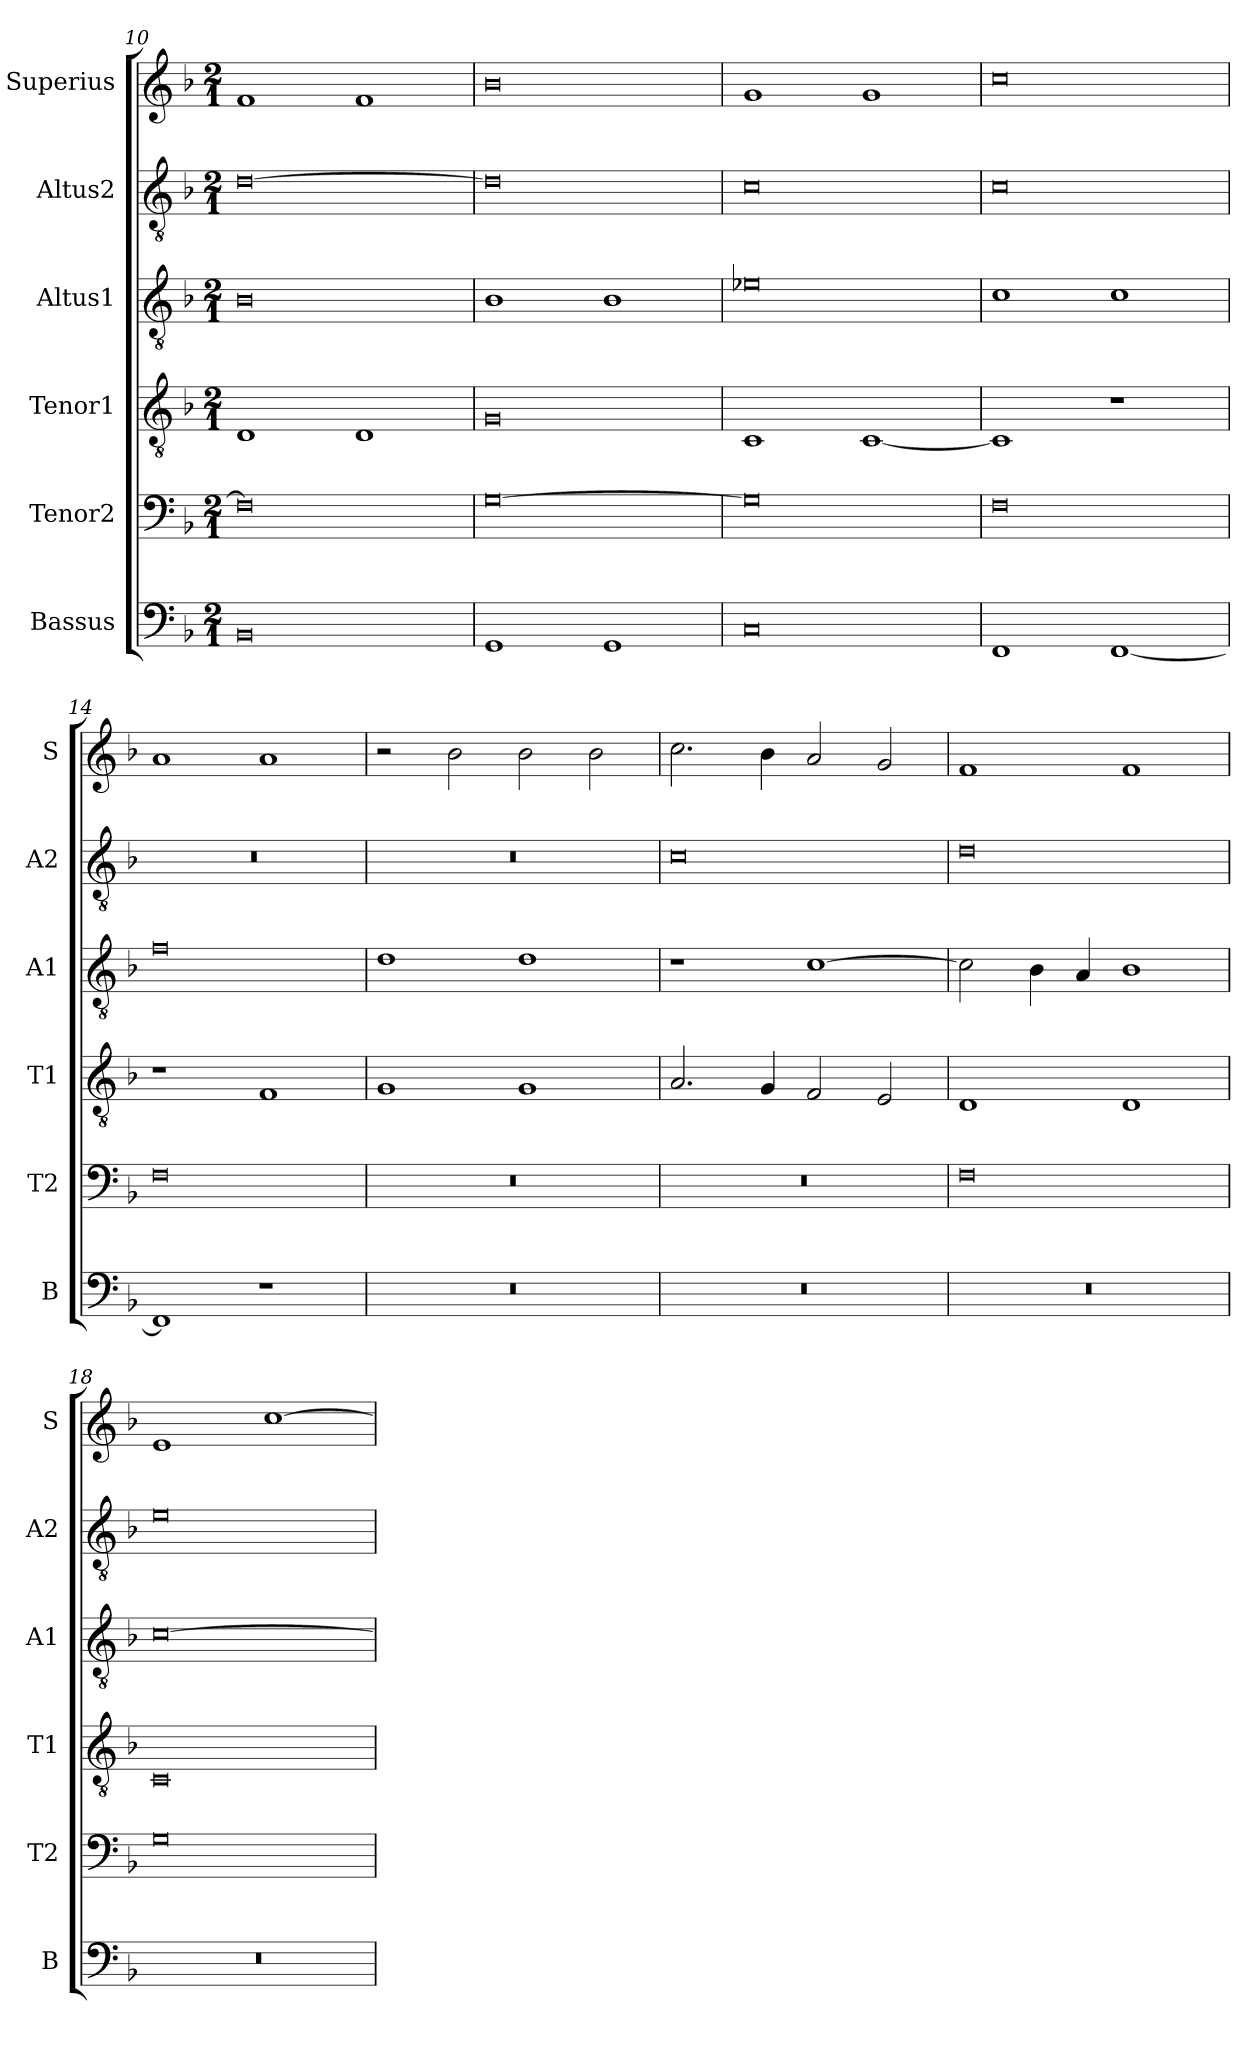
**kern	**kern	**kern	**kern	**kern	**kern
*part6	*part5	*part4	*part3	*part2	*part1
*staff6	*staff5	*staff4	*staff3	*staff2	*staff1
*I"Bassus	*I"Tenor2	*I"Tenor1	*I"Altus1	*I"Altus2	*I"Superius
*I'B	*I'T2	*I'T1	*I'A1	*I'A2	*I'S
*clefF4	*clefF4	*clefGv2	*clefGv2	*clefGv2	*clefG2
*k[b-]	*k[b-]	*k[b-]	*k[b-]	*k[b-]	*k[b-]
*M2/1	*M2/1	*M2/1	*M2/1	*M2/1	*M2/1
=10	=10	=10	=10	=10	=10
0BB-	0F]	1D	0B-	[0d	1f
.	.	1D	.	.	1f
=11	=11	=11	=11	=11	=11
1GG	[0G	0G	1B-	0d]	0b-
1GG	.	.	1B-	.	.
=12	=12	=12	=12	=12	=12
0C	0G]	1C	0e-X	0c	1g
.	.	[1C	.	.	1g
=13	=13	=13	=13	=13	=13
1FF	0F	1C]	1c	0c	0cc
[1FF	.	1r	1c	.	.
=14	=14	=14	=14	=14	=14
1FF]	0F	1r	0f	0r	1a
1r	.	1F	.	.	1a
=15	=15	=15	=15	=15	=15
0r	0r	1G	1d	0r	2r
.	.	.	.	.	2b-\
.	.	1G	1d	.	2b-\
.	.	.	.	.	2b-\
=16	=16	=16	=16	=16	=16
0r	0r	2.A/	1r	0c	2.cc\
.	.	4G/	.	.	4b-\
.	.	2F/	[1c	.	2a/
.	.	2E/	.	.	2g/
=17	=17	=17	=17	=17	=17
0r	0F	1D	2c\]	0d	1f
.	.	.	4B-\	.	.
.	.	.	4A/	.	.
.	.	1D	1B-	.	1f
=18	=18	=18	=18	=18	=18
0r	0G	0C	[0c	0e	1e
.	.	.	.	.	[1cc
=	=	=	=	=	=
*-	*-	*-	*-	*-	*-
